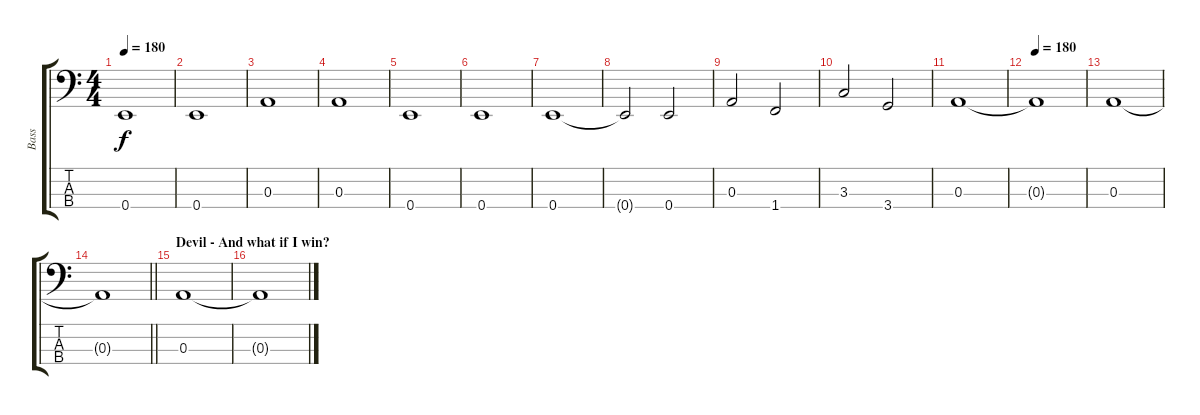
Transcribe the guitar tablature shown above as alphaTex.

\track ("Bass" "Bass") {instrument electricbassfinger}
\staff {score tabs}
\tuning (G2 D2 A1 E1) {hide}
\ts (4 4)
\tempo 180
\clef f4
\ks c
0.4.1{dy f} |
0.4.1 |
0.3.1 |
0.3.1 |
0.4.1 |
0.4.1 |
0.4.1 |
0.4{t}.2 0.4.2 |
0.3.2 1.4.2 |
3.3.2 3.4.2 |
0.3.1 |
\tempo 180
0.3{t}.1 |
0.3.1 |
\barLineRight lightlight
0.3{t}.1 |
\section ("" "Devil - And what if I win?")
0.3.1 |
0.3{t}.1
